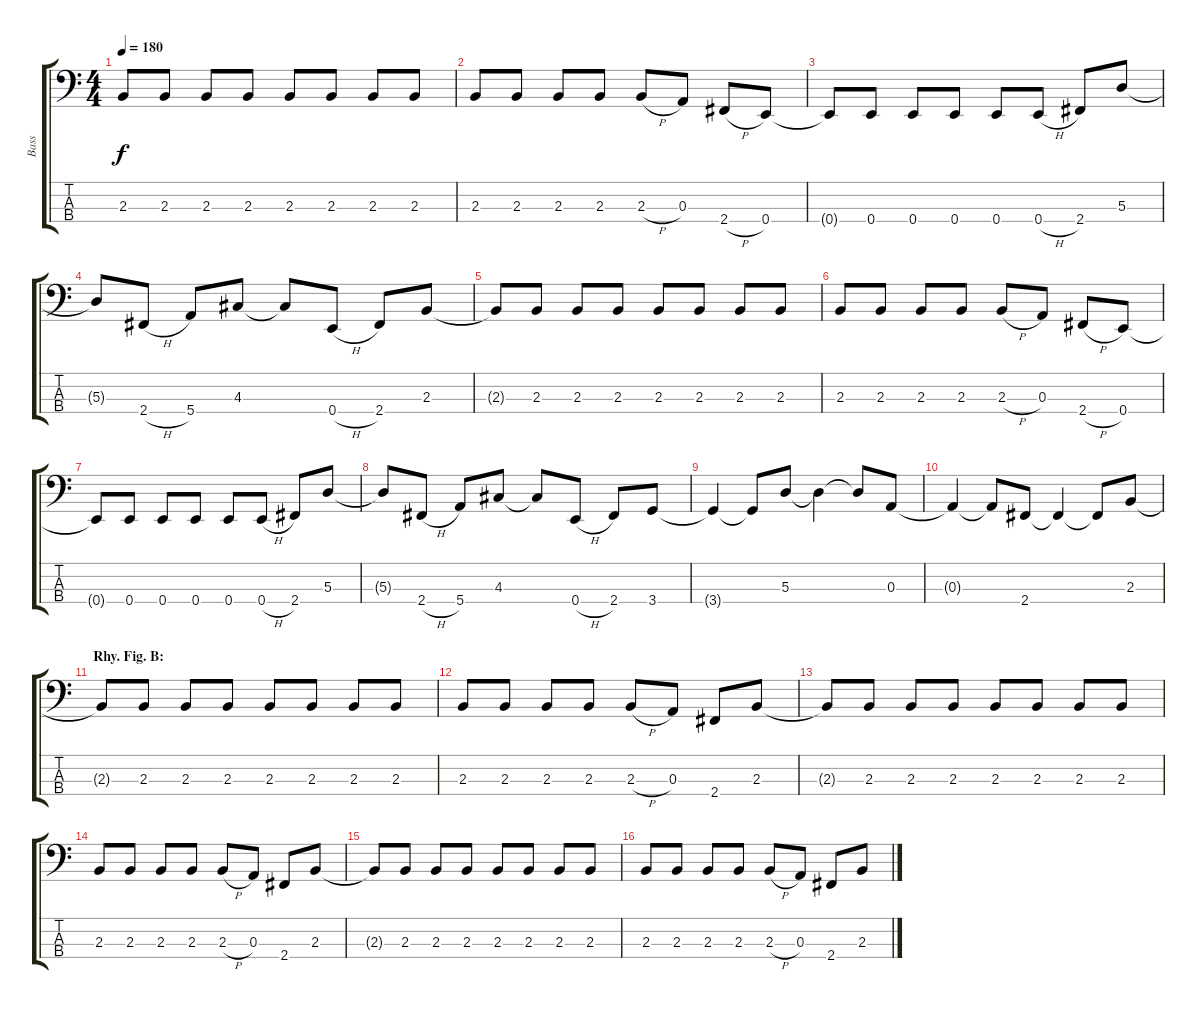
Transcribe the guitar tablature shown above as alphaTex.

\track ("Bass" "Bass") {instrument electricbasspick}
\staff {score tabs}
\tuning (G2 D2 A1 E1) {hide}
\ts (4 4)
\tempo 180
\clef f4
\ks c
2.3{t}.8{dy f} 2.3.8 2.3.8 2.3.8 2.3.8 2.3.8 2.3.8 2.3.8 |
2.3.8 2.3.8 2.3.8 2.3.8 2.3{h}.8 0.3.8 2.4{h}.8 0.4.8 |
0.4{t}.8 0.4.8 0.4.8 0.4.8 0.4.8 0.4{h}.8 2.4.8 5.3.8 |
5.3{t}.8 2.4{h}.8 5.4.8 4.3.8 4.3{t}.8 0.4{h}.8 2.4.8 2.3.8 |
2.3{t}.8 2.3.8 2.3.8 2.3.8 2.3.8 2.3.8 2.3.8 2.3.8 |
2.3.8 2.3.8 2.3.8 2.3.8 2.3{h}.8 0.3.8 2.4{h}.8 0.4.8 |
0.4{t}.8 0.4.8 0.4.8 0.4.8 0.4.8 0.4{h}.8 2.4.8 5.3.8 |
5.3{t}.8 2.4{h}.8 5.4.8 4.3.8 4.3{t}.8 0.4{h}.8 2.4.8 3.4.8 |
3.4{t}.4 3.4{t}.8 5.3.8 5.3{t}.4 5.3{t}.8 0.3.8 |
0.3{t}.4 0.3{t}.8 2.4.8 2.4{t}.4 2.4{t}.8 2.3.8 |
\section ("" "Rhy. Fig. B:")
2.3{t}.8 2.3.8 2.3.8 2.3.8 2.3.8 2.3.8 2.3.8 2.3.8 |
2.3.8 2.3.8 2.3.8 2.3.8 2.3{h}.8 0.3.8 2.4.8 2.3.8 |
2.3{t}.8 2.3.8 2.3.8 2.3.8 2.3.8 2.3.8 2.3.8 2.3.8 |
2.3.8 2.3.8 2.3.8 2.3.8 2.3{h}.8 0.3.8 2.4.8 2.3.8 |
2.3{t}.8 2.3.8 2.3.8 2.3.8 2.3.8 2.3.8 2.3.8 2.3.8 |
2.3.8 2.3.8 2.3.8 2.3.8 2.3{h}.8 0.3.8 2.4.8 2.3.8
